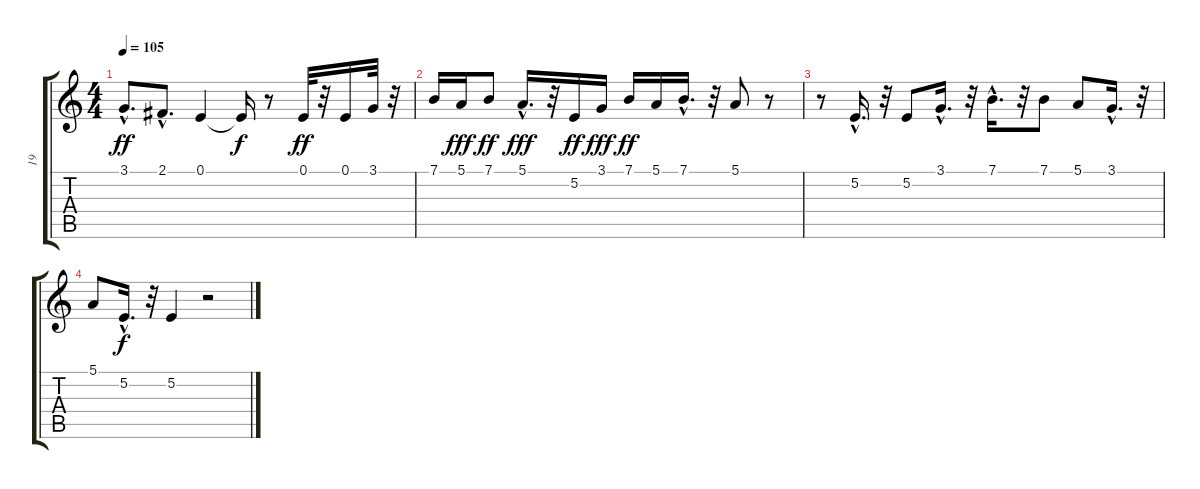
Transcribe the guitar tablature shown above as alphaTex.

\track ("19" "19") {instrument rockorgan}
\staff {score tabs}
\tuning (E4 B3 G3 D3 A2 E2) {hide}
\ts (4 4)
\tempo 105
\clef g2
\ks c
3.1{hac}.8{d dy ff} 2.1{hac}.8{d} 0.1.4 0.1{t}.16{dy f} r.8 0.1.32{dy ff} r.32 0.1.16 3.1.32 r.32 |
7.1.16 5.1.16{dy fff} 7.1.8{dy ff} 5.1{hac}.16{d dy fff} r.32 5.2.16{dy ff} 3.1.16{dy fff} 7.1.16{dy ff} 5.1.16 7.1{hac}.16{d} r.32 5.1.8 r.8 |
r.8 5.2{hac}.16{d} r.32 5.2.8 3.1{hac}.16{d} r.32 7.1{hac}.16{d} r.32 7.1.8 5.1.8 3.1{hac}.16{d} r.32 |
5.1.8 5.2{hac}.16{d dy f} r.32 5.2.4 r.2
